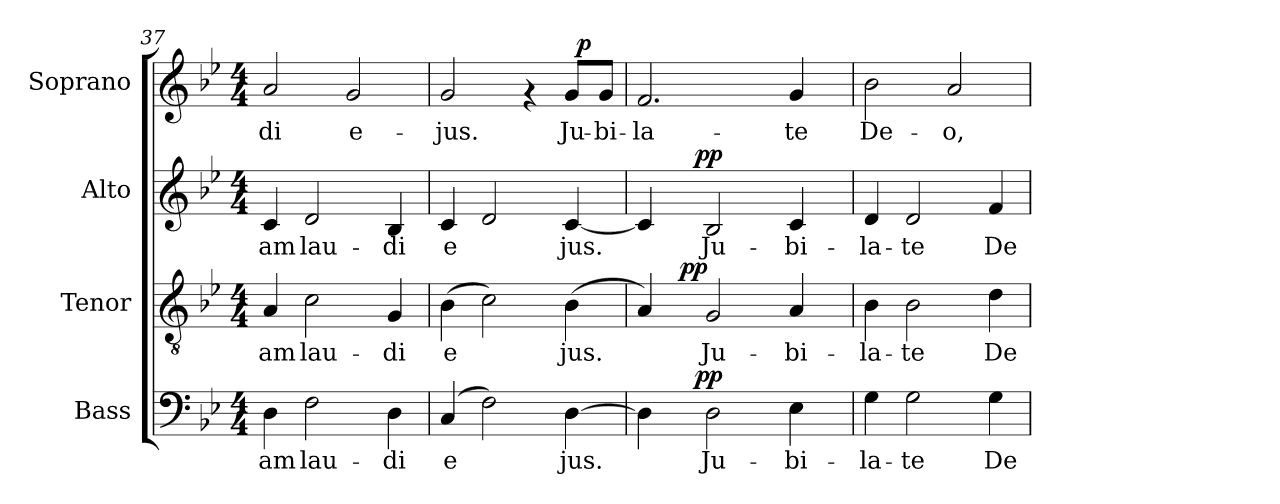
**kern	**text	**dynam	**kern	**text	**dynam	**kern	**text	**dynam	**kern	**text	**dynam
*part4	*part4	*part4	*part3	*part3	*part3	*part2	*part2	*part2	*part1	*part1	*part1
*staff4	*staff4	*staff4	*staff3	*staff3	*staff3	*staff2	*staff2	*staff2	*staff1	*staff1	*staff1
*I"Bass	*	*	*I"Tenor	*	*	*I"Alto	*	*	*I"Soprano	*	*
*I'B	*	*	*I'T	*	*	*I'A	*	*	*I'S	*	*
*clefF4	*	*	*clefGv2	*	*	*clefG2	*	*	*clefG2	*	*
*k[b-e-]	*	*	*k[b-e-]	*	*	*k[b-e-]	*	*	*k[b-e-]	*	*
*B-:	*	*	*B-:	*	*	*B-:	*	*	*B-:	*	*
*M4/4	*	*	*M4/4	*	*	*M4/4	*	*	*M4/4	*	*
=37	=37	=37	=37	=37	=37	=37	=37	=37	=37	=37	=37
!	!LO:LY:b	!	!	!LO:LY:b:cj	!	!	!LO:LY:b	!	!	!LO:LY:b	!
4D\	-am	.	4A/	-am	.	4c/	-am	.	2a/	-di	.
!	!LO:LY:b	!	!	!LO:LY:b:cj	!	!	!LO:LY:b	!	!	!	!
2F\	lau-	.	2c\	lau-	.	2d/	lau-	.	.	.	.
!	!	!	!	!	!	!	!	!	!	!LO:LY:b	!
.	.	.	.	.	.	.	.	.	2g/	e-	.
!	!LO:LY:b	!	!	!LO:LY:b:cj	!	!	!LO:LY:b	!	!	!	!
4D\	-di	.	4G/	-di	.	4B-/	-di	.	.	.	.
!!LO:PB:g=z
=38	=38	=38	=38	=38	=38	=38	=38	=38	=38	=38	=38
!	!LO:LY:b	!	!	!LO:LY:b:cj	!	!	!LO:LY:b	!	!	!LO:LY:b	!
*	*	*	*	*	*	*	*	*	*^	*	*
(>4C/	e-	.	(>4B-\	e-	.	4c/	e-	.	2g/	2ryy	-jus.	.
!	!LO:LY:b	!	!	!LO:LY:b:cj	!	!	!LO:LY:b	!	!	!	!	!
2F\)	--	.	2c\)	--	.	2d/	--	.	.	.	.	.
.	.	.	.	.	.	.	.	.	4rf	4ryy	.	.
!	!LO:LY:b	!	!	!LO:LY:b:cj	!	!	!LO:LY:b	!	!	!	!LO:LY:b	!
[>4D\	-jus.	.	(>4B-\	-jus.	.	[<4c/	-jus.	.	8g/L	32ryy	Ju-	.
!	!	!	!	!	!	!	!	!	!	!	!	!LO:DY:a
.	.	.	.	.	.	.	.	.	.	8..ryy	.	p
!	!	!	!	!	!	!	!	!	!	!	!LO:LY:b	!
.	.	.	.	.	.	.	.	.	8g/J	.	-bi-	.
=39	=39	=39	=39	=39	=39	=39	=39	=39	=39	=39	=39	=39
!	!LO:LY:b	!	!	!LO:LY:b:cj	!	!	!LO:LY:b	!	!	!	!LO:LY:b	!
*^	*	*	*^	*	*	*^	*	*	*v	*v	*	*
4D\]	8..ryy	.	.	4A/)	8ryy	.	.	4c/]	8..ryy	.	.	2.f/	-la-	.
.	.	.	.	.	32.ryy	.	.	.	.	.	.	.	.	.
!	!	!	!	!	!	!	!LO:DY:a	!	!	!	!	!	!	!
.	.	.	.	.	2ryy	.	pp	.	.	.	.	.	.	.
!	!	!	!LO:DY:a	!	!	!	!	!	!	!	!LO:DY:a	!	!	!
.	2ryy	.	pp	.	.	.	.	.	2ryy	.	pp	.	.	.
!	!	!LO:LY:b	!	!	!	!LO:LY:b:cj	!	!	!	!LO:LY:b	!	!	!	!
2D\	.	Ju-	.	2G/	.	Ju-	.	2B-/	.	Ju-	.	.	.	.
.	.	.	.	.	4ryy	.	.	.	.	.	.	.	.	.
.	4ryy	.	.	.	.	.	.	.	4ryy	.	.	.	.	.
!	!	!LO:LY:b	!	!	!	!LO:LY:b:cj	!	!	!	!LO:LY:b	!	!	!LO:LY:b	!
4E-\	.	-bi-	.	4A/	.	-bi-	.	4c/	.	-bi-	.	4g/	-te	.
.	.	.	.	.	16ryy	.	.	.	.	.	.	.	.	.
.	32ryy	.	.	.	.	.	.	.	32ryy	.	.	.	.	.
.	.	.	.	.	64ryy	.	.	.	.	.	.	.	.	.
=40	=40	=40	=40	=40	=40	=40	=40	=40	=40	=40	=40	=40	=40	=40
!	!	!LO:LY:b	!	!	!	!LO:LY:b:cj	!	!	!	!LO:LY:b	!	!	!LO:LY:b	!
*v	*v	*	*	*	*	*	*	*v	*v	*	*	*	*	*
*	*	*	*v	*v	*	*	*	*	*	*	*	*
4G\	-la-	.	4B-\	-la-	.	4d/	-la-	.	2b-\	De-	.
!	!LO:LY:b	!	!	!LO:LY:b:cj	!	!	!LO:LY:b	!	!	!	!
2G\	-te	.	2B-\	-te	.	2d/	-te	.	.	.	.
!	!	!	!	!	!	!	!	!	!	!LO:LY:b	!
.	.	.	.	.	.	.	.	.	2a/	-o,	.
!	!LO:LY:b	!	!	!LO:LY:b:cj	!	!	!LO:LY:b	!	!	!	!
4G\	De-	.	4d\	De-	.	4f/	De-	.	.	.	.
=	=	=	=	=	=	=	=	=	=	=	=
*-	*-	*-	*-	*-	*-	*-	*-	*-	*-	*-	*-
